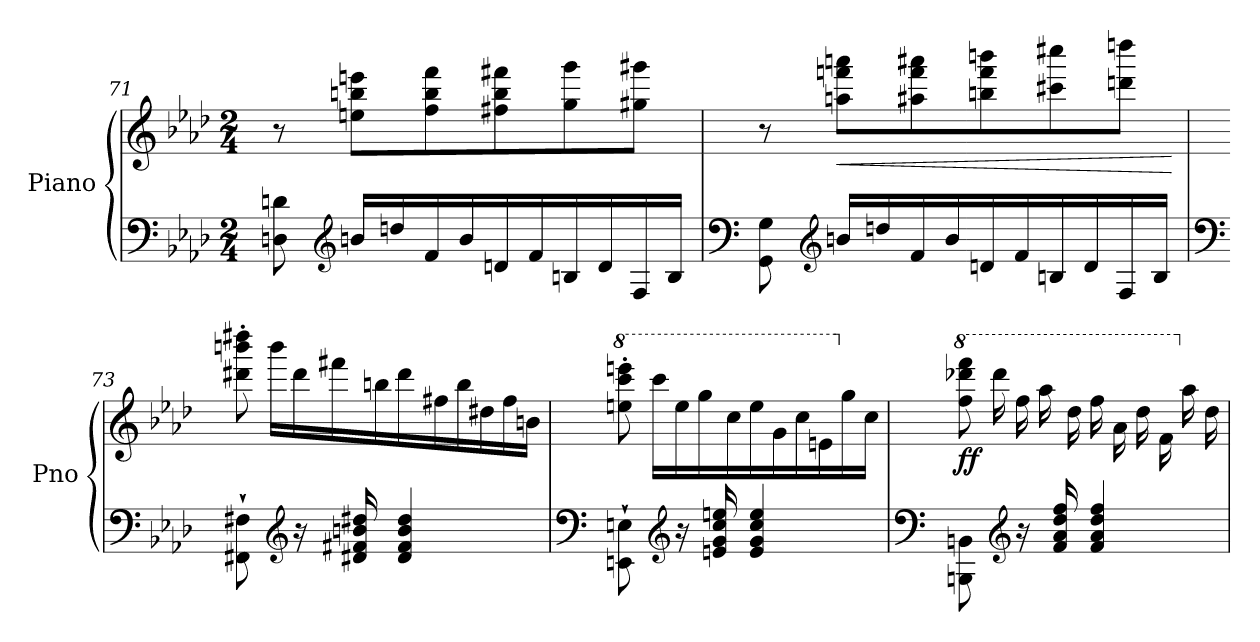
**kern	**kern	**dynam
*part1	*part1	*part1
*staff2	*staff1	*staff1/2
*I"Piano	*	*
*I'Pno	*	*
*clefF4	*clefG2	*
*k[b-e-a-d-]	*k[b-e-a-d-]	*
*M2/4	*M2/4	*
*Xtuplet	*Xtuplet	*
=71	=71	=71
12Dn\ 12dn\	12r	.
*clefG2	*	*
24bn/LL	12een\ 12bbn\ 12eeen\L	.
24ddn/	.	.
24f/	12ff\ 12bb\ 12fff\	.
24b/	.	.
*tuplet	*	*
*Xbrackettup	*tuplet	*
*	*Xbrackettup	*
24dn/	12ff#X\ 12bb\ 12fff#X\	.
24f/	.	.
24Bn/	12gg\ 12ggg\	.
24d/	.	.
24F/	12gg#X\ 12ggg#X\J	.
24B/JJ	.	.
!!LO:LB:g=z
=72	=72	=72
*clefF4	*	*
*Xtuplet	*Xtuplet	*
12GG\ 12G\	12r	.
*clefG2	*	*
!	!	!LO:HP:b
24bn/LL	12aan\ 12fffn\ 12aaan\L	<
24ddn/	.	.
24f/	12aa#X\ 12fff\ 12aaa#X\	.
24b/	.	.
24dn/	12bbn\ 12fff\ 12bbbn\	.
24f/	.	.
24Bn/	12ccc#X\ 12cccc#X\	.
24d/	.	.
24F/	12dddn\ 12ddddn\J	.
24B/JJ	.	.
.	.	[
=73	=73	=73
*clefF4	*	*
!	!	!LO:DY:b
8FF#X\` 8F#X\`	12ddd#X\' 12bbbn\' 12dddd#X\'	other-dynamics
.	24bbb\LL	.
*clefG2	*	*
16r	24ddd#\	.
.	24fff#X\	.
16d#X/ 16f#X/ 16bn/ 16dd#X/	.	.
.	24bbn\	.
4d#/ 4f#/ 4b/ 4dd#/	24ddd#\	.
.	24ff#X\	.
.	24bb\	.
.	24dd#X\	.
.	24ff#\	.
.	24bn\JJ	.
=74	=74	=74
*clefF4	*	*
*	*8va	*
8EEn\` 8En\`	12eeen\' 12cccc\' 12eeeen\'	.
.	24cccc\LL	.
*clefG2	*	*
16r	24eee\	.
.	24ggg\	.
16en/ 16g/ 16cc/ 16een/	.	.
.	24ccc\	.
4e/ 4g/ 4cc/ 4ee/	24eee\	.
.	24gg\	.
.	24ccc\	.
.	24een\	.
*	*X8va	*
.	24gg\	.
.	24cc\JJ	.
!!LO:LB:g=z
=75	=75	=75
*clefF4	*	*
*	*8va	*
!	!	!LO:DY:b
8BBBn\ 8BBn\	12fff\ 12dddd-X\ 12ffff\	ff
.	24dddd-\LL	.
*clefG2	*	*
16r	24fff\	.
.	24aaa-\	.
16f/ 16a-/ 16dd-/ 16ff/	.	.
.	24ddd-\	.
4f/ 4a-/ 4dd-/ 4ff/	24fff\	.
.	24aa-\	.
.	24ddd-\	.
.	24ff\	.
*	*X8va	*
.	24aa-\	.
.	24dd-\	.
=	=	=
*-	*-	*-
